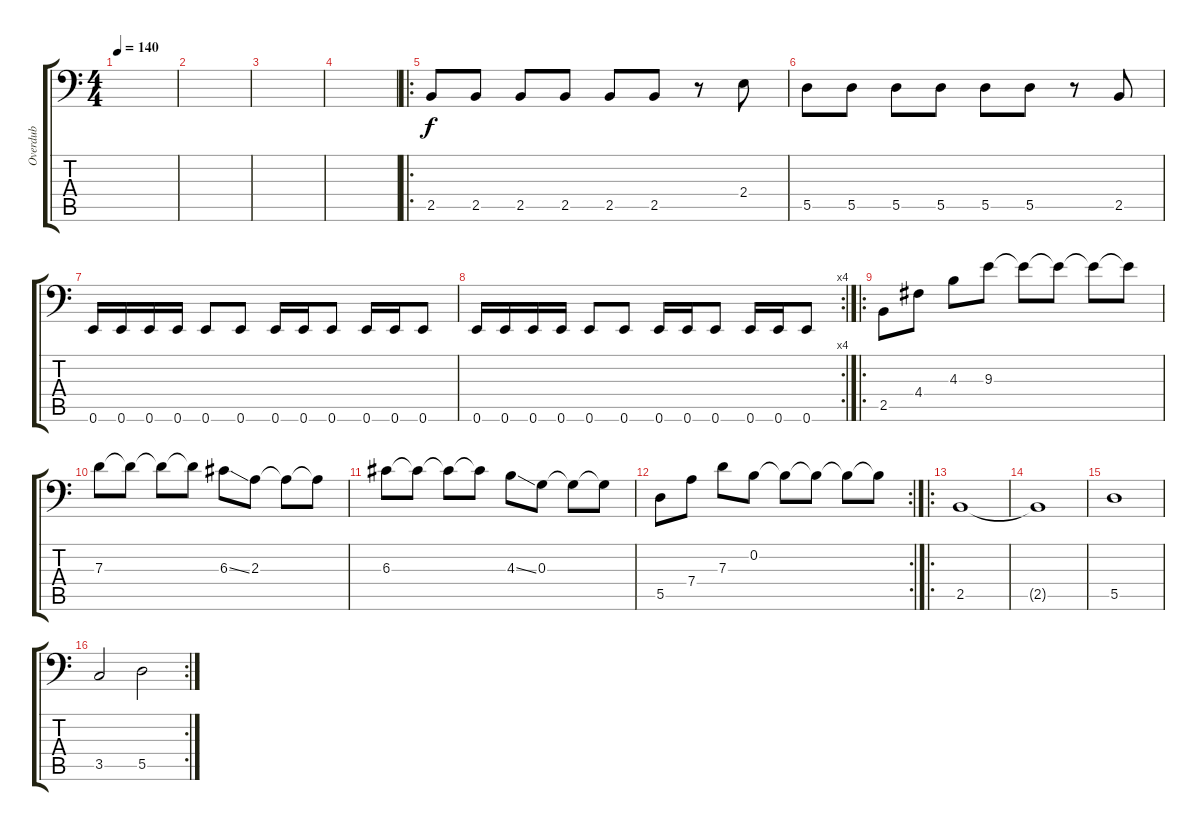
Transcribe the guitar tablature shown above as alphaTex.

\track ("Overdub" "Overdub") {instrument electricbassfinger}
\staff {score tabs}
\tuning (E3 B2 G2 D2 A1 E1) {hide}
\ts (4 4)
\tempo 140
\clef f4
\ks c
|
|
|
|
\ro
2.5.8 2.5.8 2.5.8 2.5.8 2.5.8 2.5.8 r.8 2.4.8 |
5.5.8 5.5.8 5.5.8 5.5.8 5.5.8 5.5.8 r.8 2.5.8 |
0.6.16 0.6.16 0.6.16 0.6.16 0.6.8 0.6.8 0.6.16 0.6.16 0.6.8 0.6.16 0.6.16 0.6.8 |
\rc 4
0.6.16 0.6.16 0.6.16 0.6.16 0.6.8 0.6.8 0.6.16 0.6.16 0.6.8 0.6.16 0.6.16 0.6.8 |
\ro
2.5.8 4.4.8 4.3.8 9.3.8 9.3{t}.8 9.3{t}.8 9.3{t}.8 9.3{t}.8 |
7.3.8 7.3{t}.8 7.3{t}.8 7.3{t}.8 6.3{ss}.8 2.3.8 2.3{t}.8 2.3{t}.8 |
6.3.8 6.3{t}.8 6.3{t}.8 6.3{t}.8 4.3{ss}.8 0.3.8 0.3{t}.8 0.3{t}.8 |
\rc 2
5.5.8 7.4.8 7.3.8 0.2.8 0.2{t}.8 0.2{t}.8 0.2{t}.8 0.2{t}.8 |
\ro
2.5.1 |
2.5{t}.1 |
5.5.1 |
\rc 2
3.5.2 5.5.2
